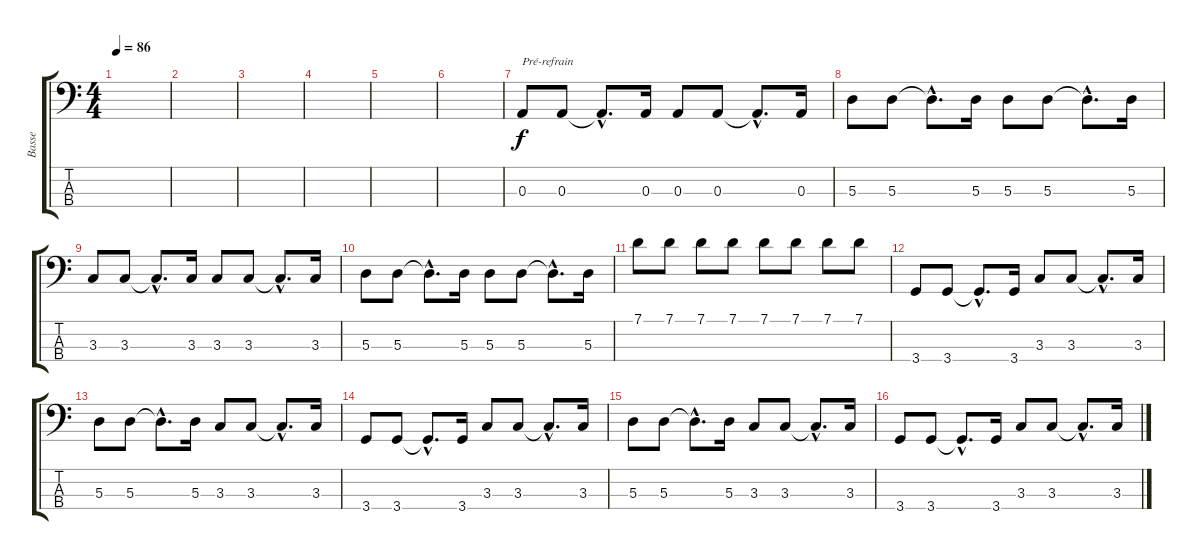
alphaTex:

\track ("Basse" "Basse") {instrument electricbasspick}
\staff {score tabs}
\tuning (G2 D2 A1 E1) {hide}
\ts (4 4)
\tempo 86
\clef f4
\ks c
|
|
|
|
|
|
0.3.8{txt "Pré-refrain"} 0.3.8 0.3{hac t}.8{d} 0.3.16 0.3.8 0.3.8 0.3{hac t}.8{d} 0.3.16 |
5.3.8 5.3.8 5.3{hac t}.8{d} 5.3.16 5.3.8 5.3.8 5.3{hac t}.8{d} 5.3.16 |
3.3.8 3.3.8 3.3{hac t}.8{d} 3.3.16 3.3.8 3.3.8 3.3{hac t}.8{d} 3.3.16 |
5.3.8 5.3.8 5.3{hac t}.8{d} 5.3.16 5.3.8 5.3.8 5.3{hac t}.8{d} 5.3.16 |
7.1.8 7.1.8 7.1.8 7.1.8 7.1.8 7.1.8 7.1.8 7.1.8 |
3.4.8 3.4.8 3.4{hac t}.8{d} 3.4.16 3.3.8 3.3.8 3.3{hac t}.8{d} 3.3.16 |
5.3.8 5.3.8 5.3{hac t}.8{d} 5.3.16 3.3.8 3.3.8 3.3{hac t}.8{d} 3.3.16 |
3.4.8 3.4.8 3.4{hac t}.8{d} 3.4.16 3.3.8 3.3.8 3.3{hac t}.8{d} 3.3.16 |
5.3.8 5.3.8 5.3{hac t}.8{d} 5.3.16 3.3.8 3.3.8 3.3{hac t}.8{d} 3.3.16 |
3.4.8 3.4.8 3.4{hac t}.8{d} 3.4.16 3.3.8 3.3.8 3.3{hac t}.8{d} 3.3.16
